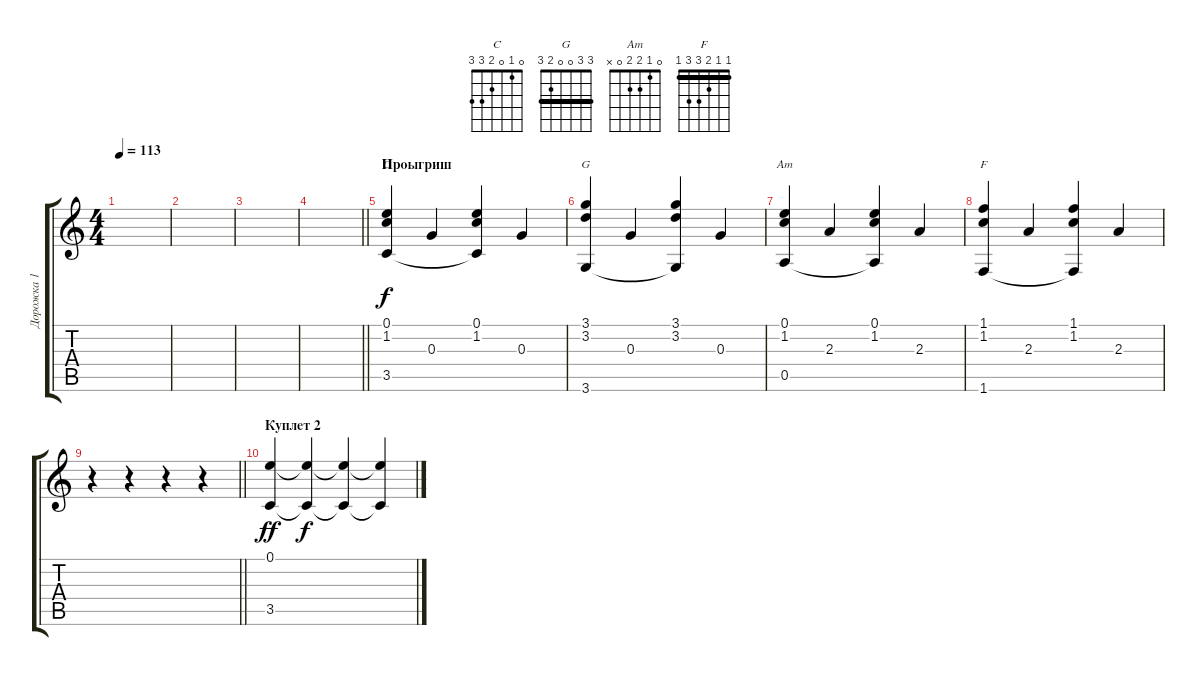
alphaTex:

\track ("Дорожка 1" "Дорожка 1") {instrument acousticguitarsteel}
\staff {score tabs}
\tuning (E4 B3 G3 D3 A2 E2) {hide}
\chord ("C" 0 1 0 2 3 3)
\chord ("G" 3 3 0 0 2 3) {barre 3}
\chord ("Am" 0 1 2 2 0 x)
\chord ("F" 1 1 2 3 3 1) {barre 1}
\ts (4 4)
\tempo 113
\clef g2
\ks c
|
|
|
\barLineRight lightlight
|
\section ("" "Проыгриш")
(0.1 1.2 3.5).4{ch "C"} 0.3.4 (0.1 1.2 3.5{t}).4 0.3.4 |
(3.1 3.2 3.6).4{ch "G"} 0.3.4 (3.1 3.2 3.6{t}).4 0.3.4 |
(0.1 1.2 0.5).4{ch "Am"} 2.3.4 (0.1 1.2 0.5{t}).4 2.3.4 |
(1.1 1.2 1.6).4{ch "F"} 2.3.4 (1.1 1.2 1.6{t}).4 2.3.4 |
\barLineRight lightlight
r.4 r.4 r.4 r.4 |
\section ("" "Куплет 2")
(0.1 3.5).4{dy ff} (0.1{t} 3.5{t}).4{dy f} (0.1{t} 3.5{t}).4 (0.1{t} 3.5{t}).4
